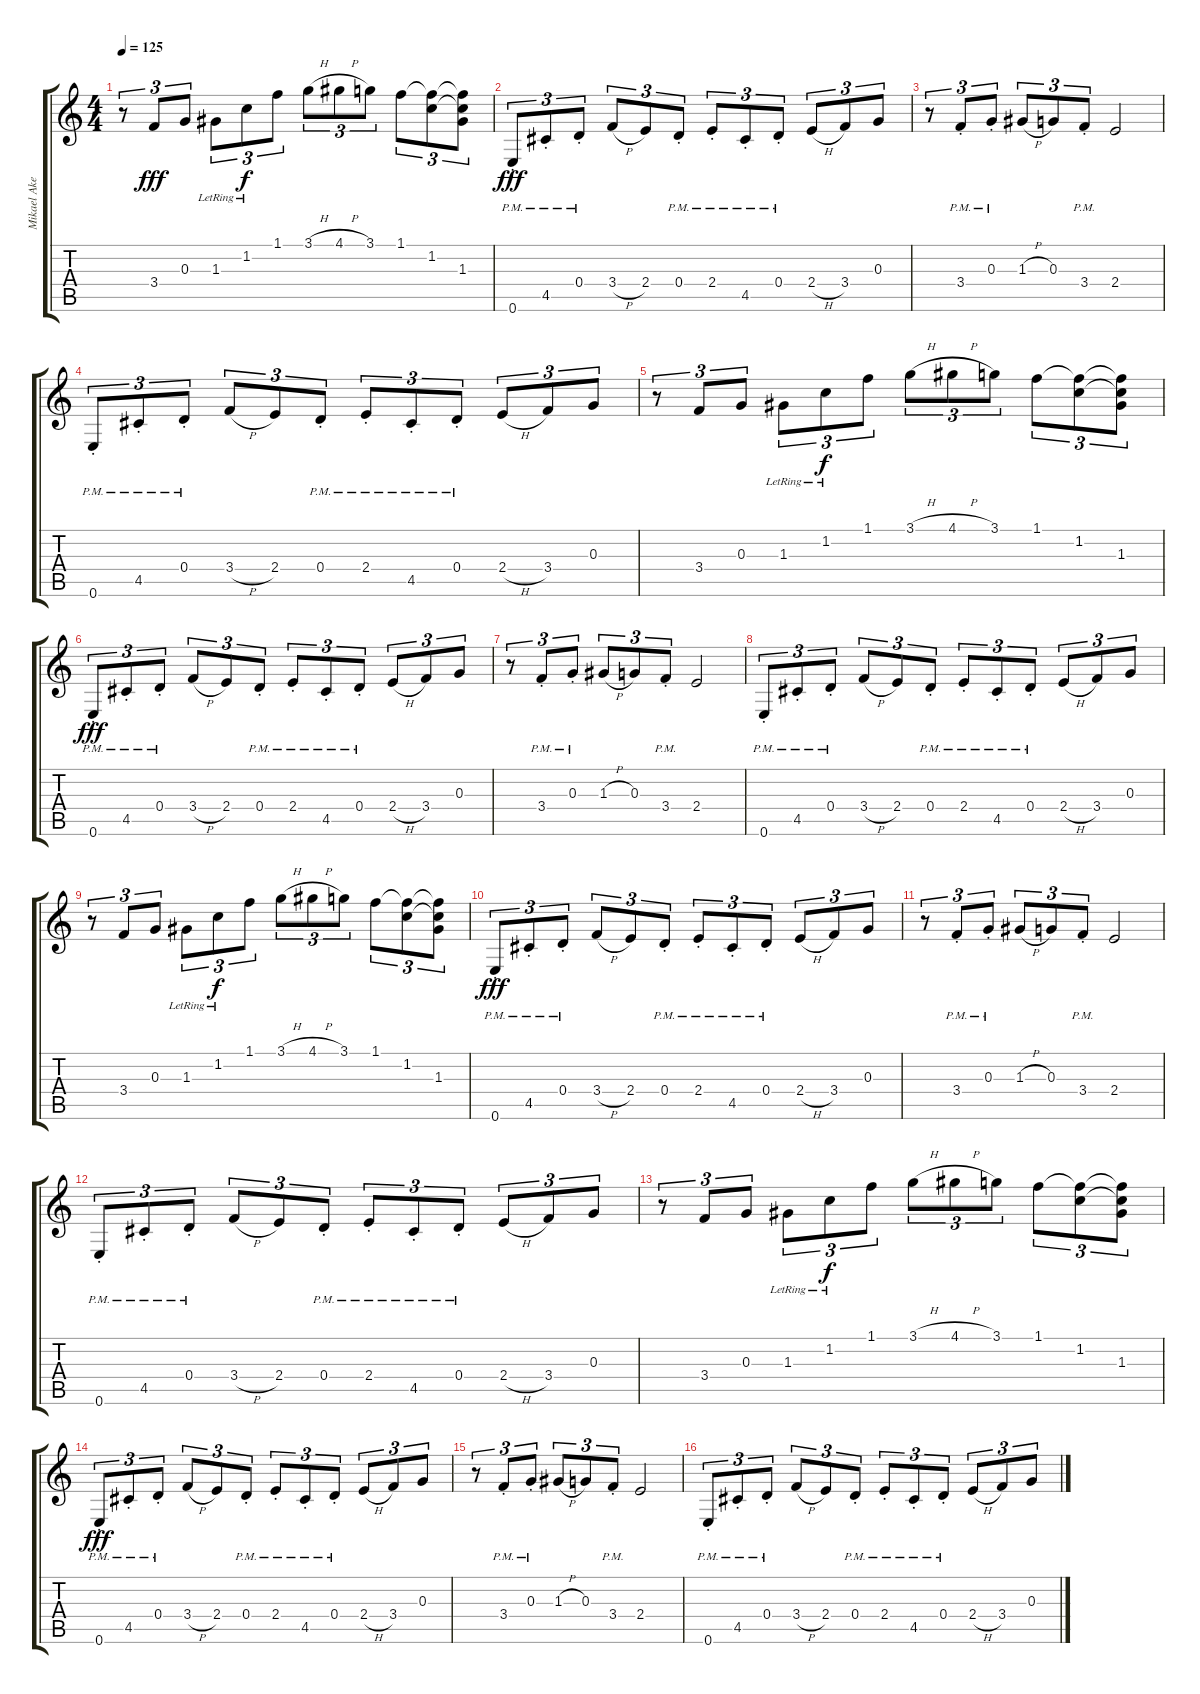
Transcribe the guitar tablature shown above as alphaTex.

\track ("Mikael Akerfeldt" "Mikael Ake") {instrument acousticguitarnylon}
\staff {score tabs}
\tuning (E4 B3 G3 D3 A2 E2) {hide}
\ts (4 4)
\tempo 125
\clef g2
\ks c
r.8{tu (3 2) dy fff} 3.4.8{tu (3 2)} 0.3.8{tu (3 2)} 1.3{lr}.8{tu (3 2)} 1.2{lr}.8{tu (3 2) dy f} 1.1.8{tu (3 2)} 3.1{h}.8{tu (3 2)} 4.1{h}.8{tu (3 2)} 3.1.8{tu (3 2)} 1.1.8{tu (3 2)} (1.1{t} 1.2).8{tu (3 2)} (1.1{t} 1.2{t} 1.3).8{tu (3 2)} |
0.6{pm st}.8{tu (3 2) dy fff} 4.5{pm st}.8{tu (3 2)} 0.4{pm st}.8{tu (3 2)} 3.4{h}.8{tu (3 2)} 2.4.8{tu (3 2)} 0.4{pm st}.8{tu (3 2)} 2.4{pm st}.8{tu (3 2)} 4.5{pm st}.8{tu (3 2)} 0.4{pm st}.8{tu (3 2)} 2.4{h}.8{tu (3 2)} 3.4.8{tu (3 2)} 0.3.8{tu (3 2)} |
r.8{tu (3 2)} 3.4{pm st}.8{tu (3 2)} 0.3{pm st}.8{tu (3 2)} 1.3{h}.8{tu (3 2)} 0.3.8{tu (3 2)} 3.4{pm st}.8{tu (3 2)} 2.4.2 |
0.6{pm st}.8{tu (3 2)} 4.5{pm st}.8{tu (3 2)} 0.4{pm st}.8{tu (3 2)} 3.4{h}.8{tu (3 2)} 2.4.8{tu (3 2)} 0.4{pm st}.8{tu (3 2)} 2.4{pm st}.8{tu (3 2)} 4.5{pm st}.8{tu (3 2)} 0.4{pm st}.8{tu (3 2)} 2.4{h}.8{tu (3 2)} 3.4.8{tu (3 2)} 0.3.8{tu (3 2)} |
r.8{tu (3 2)} 3.4.8{tu (3 2)} 0.3.8{tu (3 2)} 1.3{lr}.8{tu (3 2)} 1.2{lr}.8{tu (3 2) dy f} 1.1.8{tu (3 2)} 3.1{h}.8{tu (3 2)} 4.1{h}.8{tu (3 2)} 3.1.8{tu (3 2)} 1.1.8{tu (3 2)} (1.1{t} 1.2).8{tu (3 2)} (1.1{t} 1.2{t} 1.3).8{tu (3 2)} |
0.6{pm st}.8{tu (3 2) dy fff} 4.5{pm st}.8{tu (3 2)} 0.4{pm st}.8{tu (3 2)} 3.4{h}.8{tu (3 2)} 2.4.8{tu (3 2)} 0.4{pm st}.8{tu (3 2)} 2.4{pm st}.8{tu (3 2)} 4.5{pm st}.8{tu (3 2)} 0.4{pm st}.8{tu (3 2)} 2.4{h}.8{tu (3 2)} 3.4.8{tu (3 2)} 0.3.8{tu (3 2)} |
r.8{tu (3 2)} 3.4{pm st}.8{tu (3 2)} 0.3{pm st}.8{tu (3 2)} 1.3{h}.8{tu (3 2)} 0.3.8{tu (3 2)} 3.4{pm st}.8{tu (3 2)} 2.4.2 |
0.6{pm st}.8{tu (3 2)} 4.5{pm st}.8{tu (3 2)} 0.4{pm st}.8{tu (3 2)} 3.4{h}.8{tu (3 2)} 2.4.8{tu (3 2)} 0.4{pm st}.8{tu (3 2)} 2.4{pm st}.8{tu (3 2)} 4.5{pm st}.8{tu (3 2)} 0.4{pm st}.8{tu (3 2)} 2.4{h}.8{tu (3 2)} 3.4.8{tu (3 2)} 0.3.8{tu (3 2)} |
r.8{tu (3 2)} 3.4.8{tu (3 2)} 0.3.8{tu (3 2)} 1.3{lr}.8{tu (3 2)} 1.2{lr}.8{tu (3 2) dy f} 1.1.8{tu (3 2)} 3.1{h}.8{tu (3 2)} 4.1{h}.8{tu (3 2)} 3.1.8{tu (3 2)} 1.1.8{tu (3 2)} (1.1{t} 1.2).8{tu (3 2)} (1.1{t} 1.2{t} 1.3).8{tu (3 2)} |
0.6{pm st}.8{tu (3 2) dy fff} 4.5{pm st}.8{tu (3 2)} 0.4{pm st}.8{tu (3 2)} 3.4{h}.8{tu (3 2)} 2.4.8{tu (3 2)} 0.4{pm st}.8{tu (3 2)} 2.4{pm st}.8{tu (3 2)} 4.5{pm st}.8{tu (3 2)} 0.4{pm st}.8{tu (3 2)} 2.4{h}.8{tu (3 2)} 3.4.8{tu (3 2)} 0.3.8{tu (3 2)} |
r.8{tu (3 2)} 3.4{pm st}.8{tu (3 2)} 0.3{pm st}.8{tu (3 2)} 1.3{h}.8{tu (3 2)} 0.3.8{tu (3 2)} 3.4{pm st}.8{tu (3 2)} 2.4.2 |
0.6{pm st}.8{tu (3 2)} 4.5{pm st}.8{tu (3 2)} 0.4{pm st}.8{tu (3 2)} 3.4{h}.8{tu (3 2)} 2.4.8{tu (3 2)} 0.4{pm st}.8{tu (3 2)} 2.4{pm st}.8{tu (3 2)} 4.5{pm st}.8{tu (3 2)} 0.4{pm st}.8{tu (3 2)} 2.4{h}.8{tu (3 2)} 3.4.8{tu (3 2)} 0.3.8{tu (3 2)} |
r.8{tu (3 2)} 3.4.8{tu (3 2)} 0.3.8{tu (3 2)} 1.3{lr}.8{tu (3 2)} 1.2{lr}.8{tu (3 2) dy f} 1.1.8{tu (3 2)} 3.1{h}.8{tu (3 2)} 4.1{h}.8{tu (3 2)} 3.1.8{tu (3 2)} 1.1.8{tu (3 2)} (1.1{t} 1.2).8{tu (3 2)} (1.1{t} 1.2{t} 1.3).8{tu (3 2)} |
0.6{pm st}.8{tu (3 2) dy fff} 4.5{pm st}.8{tu (3 2)} 0.4{pm st}.8{tu (3 2)} 3.4{h}.8{tu (3 2)} 2.4.8{tu (3 2)} 0.4{pm st}.8{tu (3 2)} 2.4{pm st}.8{tu (3 2)} 4.5{pm st}.8{tu (3 2)} 0.4{pm st}.8{tu (3 2)} 2.4{h}.8{tu (3 2)} 3.4.8{tu (3 2)} 0.3.8{tu (3 2)} |
r.8{tu (3 2)} 3.4{pm st}.8{tu (3 2)} 0.3{pm st}.8{tu (3 2)} 1.3{h}.8{tu (3 2)} 0.3.8{tu (3 2)} 3.4{pm st}.8{tu (3 2)} 2.4.2 |
0.6{pm st}.8{tu (3 2)} 4.5{pm st}.8{tu (3 2)} 0.4{pm st}.8{tu (3 2)} 3.4{h}.8{tu (3 2)} 2.4.8{tu (3 2)} 0.4{pm st}.8{tu (3 2)} 2.4{pm st}.8{tu (3 2)} 4.5{pm st}.8{tu (3 2)} 0.4{pm st}.8{tu (3 2)} 2.4{h}.8{tu (3 2)} 3.4.8{tu (3 2)} 0.3.8{tu (3 2)}
